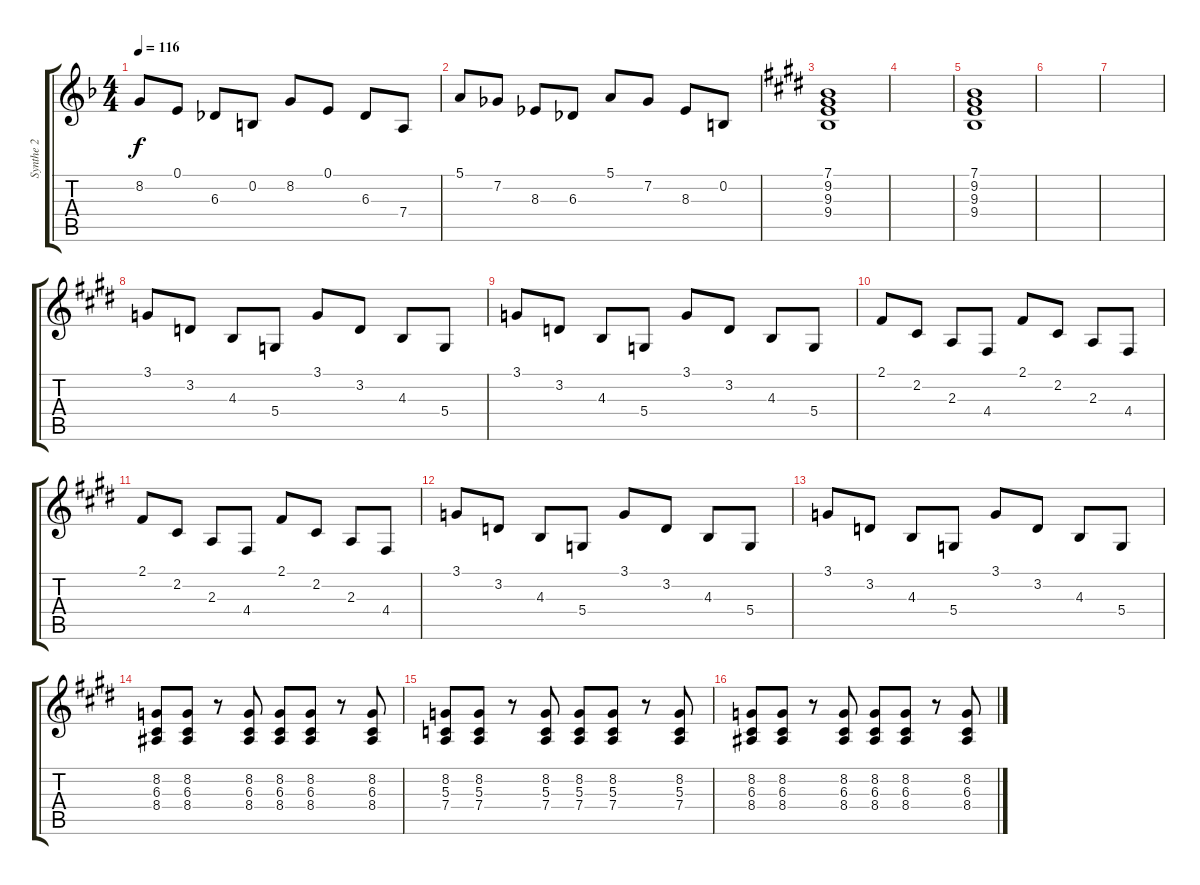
\track ("Synthe 2" "Synthe 2") {instrument pad3polysynth}
\staff {score tabs}
\tuning (E4 B3 G3 D3 A2 E2) {hide}
\ts (4 4)
\tempo 116
\clef g2
\ks f
8.2.8{dy f} 0.1.8 6.3.8 0.2.8 8.2.8 0.1.8 6.3.8 7.4.8 |
5.1.8 7.2.8 8.3.8 6.3.8 5.1.8 7.2.8 8.3.8 0.2.8 |
\ks e
(7.1 9.2 9.3 9.4).1 |
|
(7.1 9.2 9.3 9.4).1 |
|
|
3.1.8 3.2.8 4.3.8 5.4.8 3.1.8 3.2.8 4.3.8 5.4.8 |
3.1.8 3.2.8 4.3.8 5.4.8 3.1.8 3.2.8 4.3.8 5.4.8 |
2.1.8 2.2.8 2.3.8 4.4.8 2.1.8 2.2.8 2.3.8 4.4.8 |
2.1.8 2.2.8 2.3.8 4.4.8 2.1.8 2.2.8 2.3.8 4.4.8 |
3.1.8 3.2.8 4.3.8 5.4.8 3.1.8 3.2.8 4.3.8 5.4.8 |
3.1.8 3.2.8 4.3.8 5.4.8 3.1.8 3.2.8 4.3.8 5.4.8 |
(8.2 6.3 8.4).8 (8.2 6.3 8.4).8 r.8 (8.2 6.3 8.4).8 (8.2 6.3 8.4).8 (8.2 6.3 8.4).8 r.8 (8.2 6.3 8.4).8 |
(8.2 5.3 7.4).8 (8.2 5.3 7.4).8 r.8 (8.2 5.3 7.4).8 (8.2 5.3 7.4).8 (8.2 5.3 7.4).8 r.8 (8.2 5.3 7.4).8 |
(8.2 6.3 8.4).8 (8.2 6.3 8.4).8 r.8 (8.2 6.3 8.4).8 (8.2 6.3 8.4).8 (8.2 6.3 8.4).8 r.8 (8.2 6.3 8.4).8
